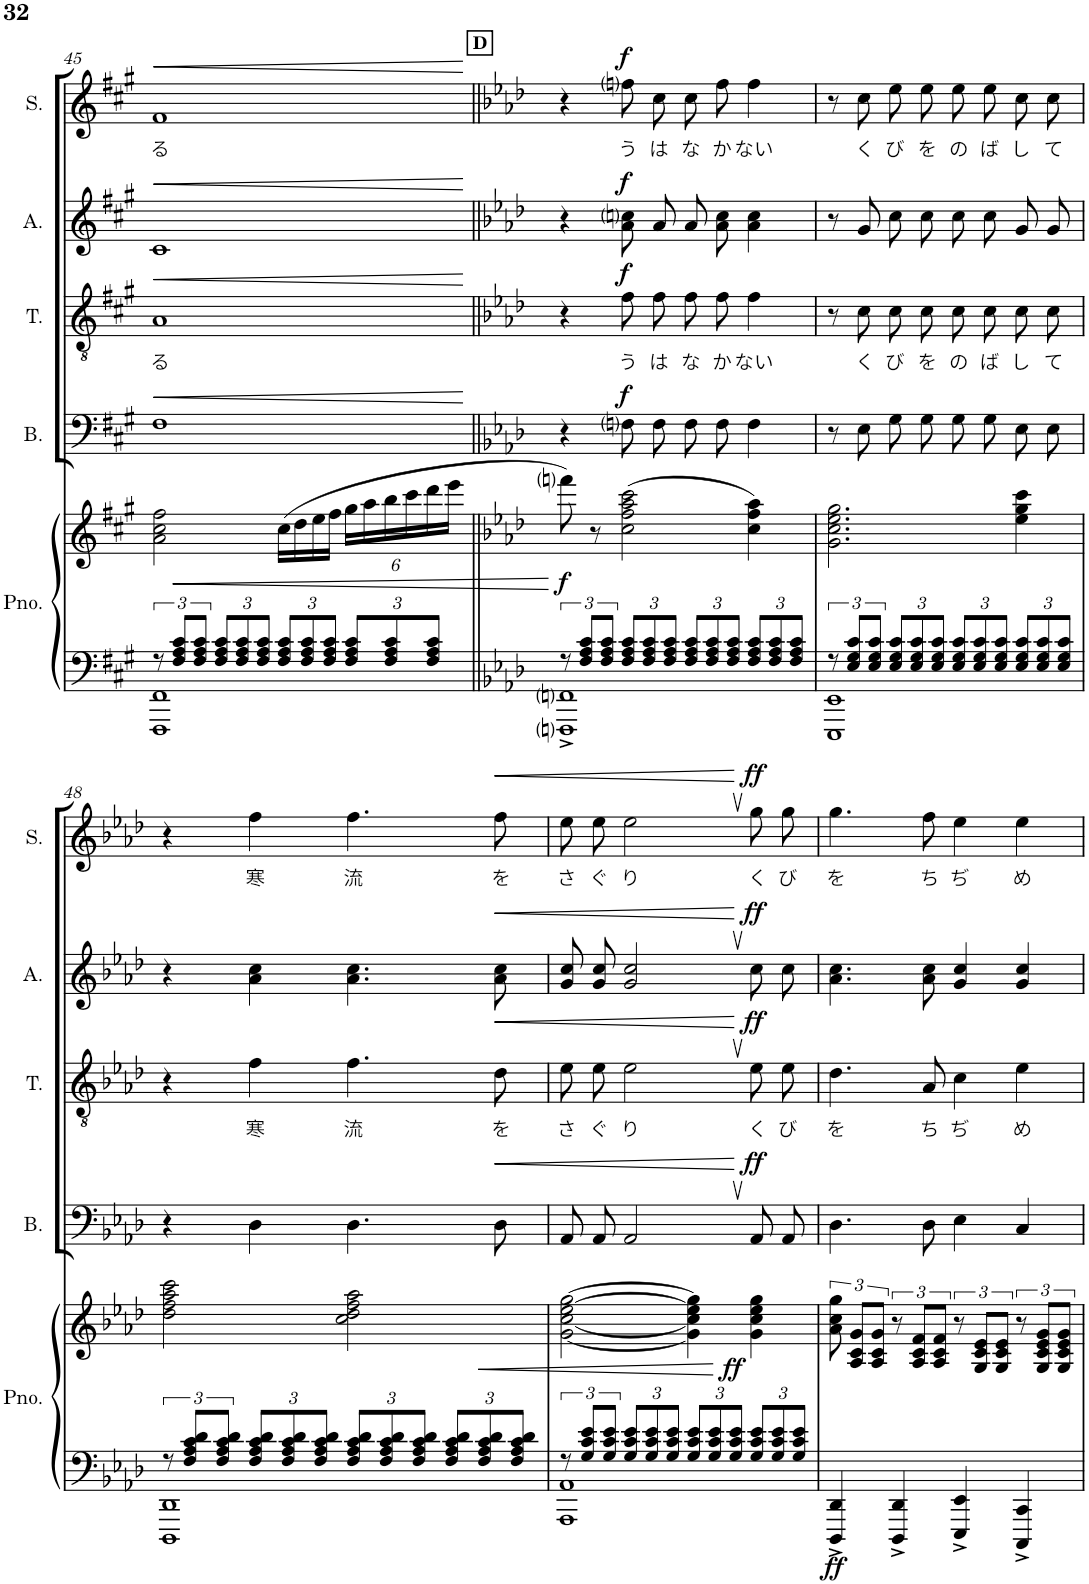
**kern	**kern	**dynam	**kern	**dynam	**kern	**text	**dynam	**kern	**dynam	**kern	**text	**dynam
*part5	*part5	*part5	*part4	*part4	*part3	*part3	*part3	*part2	*part2	*part1	*part1	*part1
*staff6	*staff5	*staff5/6	*staff4	*staff4	*staff3	*staff3	*staff3	*staff2	*staff2	*staff1	*staff1	*staff1
*I"Piano	*	*	*I"Bass	*	*I"Tenor	*	*	*I"Alto	*	*I"Soprano	*	*
*I'Pno.	*	*	*I'B.	*	*I'T.	*	*	*I'A.	*	*I'S.	*	*
!!LO:PB:g=z
*clefF4	*clefG2	*	*clefF4	*	*clefGv2	*	*	*clefG2	*	*clefG2	*	*
*k[f#c#g#]	*k[f#c#g#]	*	*k[f#c#g#]	*	*k[f#c#g#]	*	*	*k[f#c#g#]	*	*k[f#c#g#]	*	*
*M4/4	*M4/4	*	*M4/4	*	*M4/4	*	*	*M4/4	*	*M4/4	*	*
=45	=45	=45	=45	=45	=45	=45	=45	=45	=45	=45	=45	=45
*^	*	*	*	*	*	*	*	*	*	*	*	*
!	!	!	!	!	!LO:HP:b	!	!LO:LY:b	!LO:HP:b	!	!LO:HP:b	!	!LO:LY:b	!LO:HP:b
12r	1FFF# 1FF#	2a\ 2cc#\ 2ff#\	.	1F#	<	1A	る	<	1c#	<	1f#	る	<
12F#/ 12A/ 12c#/L	.	.	.	.	.	.	.	.	.	.	.	.	.
12F#/ 12A/ 12c#/J	.	.	.	.	.	.	.	.	.	.	.	.	.
*Xbrackettup	*	*	*	*	*	*	*	*	*	*	*	*	*
12F#/ 12A/ 12c#/L	.	.	.	.	.	.	.	.	.	.	.	.	.
12F#/ 12A/ 12c#/	.	.	.	.	.	.	.	.	.	.	.	.	.
12F#/ 12A/ 12c#/J	.	.	.	.	.	.	.	.	.	.	.	.	.
12F#/ 12A/ 12c#/L	.	(16cc#\LL	.	.	.	.	.	.	.	.	.	.	.
.	.	16dd\	.	.	.	.	.	.	.	.	.	.	.
12F#/ 12A/ 12c#/	.	.	.	.	.	.	.	.	.	.	.	.	.
.	.	16ee\	.	.	.	.	.	.	.	.	.	.	.
12F#/ 12A/ 12c#/J	.	.	.	.	.	.	.	.	.	.	.	.	.
.	.	16ff#\JJ	.	.	.	.	.	.	.	.	.	.	.
*	*	*Xbrackettup	*	*	*	*	*	*	*	*	*	*	*
12F#/ 12A/ 12c#/L	.	24gg#\LL	.	.	.	.	.	.	.	.	.	.	.
.	.	24aa\	.	.	.	.	.	.	.	.	.	.	.
12F#/ 12A/ 12c#/	.	24bb\	.	.	.	.	.	.	.	.	.	.	.
.	.	24ccc#\	.	.	.	.	.	.	.	.	.	.	.
12F#/ 12A/ 12c#/J	.	24ddd\	.	.	.	.	.	.	.	.	.	.	.
.	.	24eee\JJ	.	.	.	.	.	.	.	.	.	.	.
!!LO:REH:place=s1:a:B:cj:fs=9:t=D
=46||	=46||	=46||	=46||	=46||	=46||	=46||	=46||	=46||	=46||	=46||	=46||	=46||	=46||
*k[b-e-a-d-]	*	*k[b-e-a-d-]	*	*k[b-e-a-d-]	*	*k[b-e-a-d-]	*	*	*k[b-e-a-d-]	*	*k[b-e-a-d-]	*	*
*brackettup	*	*	*	*	*	*	*	*	*	*	*	*	*
!	!	!	!LO:DY:a=2	!	!	!	!	!	!	!	!	!	!
12r	1FFFni^ 1FFni^	8fffni\)	f	4r	.	4r	.	.	4r	.	4r	.	.
12F/ 12A-/ 12c/L	.	.	.	.	.	.	.	.	.	.	.	.	.
.	.	8r	.	.	.	.	.	.	.	.	.	.	.
12F/ 12A-/ 12c/J	.	.	.	.	.	.	.	.	.	.	.	.	.
*Xbrackettup	*	*	*	*	*	*	*	*	*	*	*	*	*
!	!	!	!	!	!LO:DY:a	!	!LO:LY:b	!LO:DY:a	!	!LO:DY:a	!	!LO:LY:b	!LO:DY:a
12F/ 12A-/ 12c/L	.	(2cc\ 2ff\ 2aa-\ 2ccc\	.	8Fni\L	f	8f\L	う	f	8a-/ 8ccni/L	f	8ffni\L	う	f
12F/ 12A-/ 12c/	.	.	.	.	.	.	.	.	.	.	.	.	.
!	!	!	!	!	!	!	!LO:LY:b	!	!	!	!	!LO:LY:b	!
.	.	.	.	8F\J	.	8f\J	は	.	8a-/J	.	8cc\J	は	.
12F/ 12A-/ 12c/J	.	.	.	.	.	.	.	.	.	.	.	.	.
!	!	!	!	!	!	!	!LO:LY:b	!	!	!	!	!LO:LY:b	!
12F/ 12A-/ 12c/L	.	.	.	8F\L	.	8f\L	な	.	8a-\L	.	8cc\L	な	.
12F/ 12A-/ 12c/	.	.	.	.	.	.	.	.	.	.	.	.	.
!	!	!	!	!	!	!	!LO:LY:b	!	!	!	!	!LO:LY:b	!
.	.	.	.	8F\J	.	8f\J	か	.	8a-\ 8cc\J	.	8ff\J	か	.
12F/ 12A-/ 12c/J	.	.	.	.	.	.	.	.	.	.	.	.	.
!	!	!	!	!	!	!	!LO:LY:b	!	!	!	!	!LO:LY:b	!
12F/ 12A-/ 12c/L	.	4cc\ 4ff\ 4aa-\)	.	4F\	.	4f\	ない	.	4a-\ 4cc\	.	4ff\	ない	.
12F/ 12A-/ 12c/	.	.	.	.	.	.	.	.	.	.	.	.	.
12F/ 12A-/ 12c/J	.	.	.	.	.	.	.	.	.	.	.	.	.
=47	=47	=47	=47	=47	=47	=47	=47	=47	=47	=47	=47	=47	=47
*brackettup	*	*	*	*	*	*	*	*	*	*	*	*	*
12r	1EEE- 1EE-	2.g\ 2.cc\ 2.ee-\ 2.gg\	.	8r	.	8r	.	.	8r	.	8r	.	.
12E-/ 12G/ 12c/L	.	.	.	.	.	.	.	.	.	.	.	.	.
!	!	!	!	!	!	!	!LO:LY:b	!	!	!	!	!LO:LY:b	!
.	.	.	.	8E-\	.	8c\	く	.	8g/	.	8cc\	く	.
12E-/ 12G/ 12c/J	.	.	.	.	.	.	.	.	.	.	.	.	.
*Xbrackettup	*	*	*	*	*	*	*	*	*	*	*	*	*
!	!	!	!	!	!	!	!LO:LY:b	!	!	!	!	!LO:LY:b	!
12E-/ 12G/ 12c/L	.	.	.	8G\L	.	8c\L	び	.	8cc\L	.	8ee-\L	び	.
12E-/ 12G/ 12c/	.	.	.	.	.	.	.	.	.	.	.	.	.
!	!	!	!	!	!	!	!LO:LY:b	!	!	!	!	!LO:LY:b	!
.	.	.	.	8G\J	.	8c\J	を	.	8cc\J	.	8ee-\J	を	.
12E-/ 12G/ 12c/J	.	.	.	.	.	.	.	.	.	.	.	.	.
!	!	!	!	!	!	!	!LO:LY:b	!	!	!	!	!LO:LY:b	!
12E-/ 12G/ 12c/L	.	.	.	8G\L	.	8c\L	の	.	8cc\L	.	8ee-\L	の	.
12E-/ 12G/ 12c/	.	.	.	.	.	.	.	.	.	.	.	.	.
!	!	!	!	!	!	!	!LO:LY:b	!	!	!	!	!LO:LY:b	!
.	.	.	.	8G\J	.	8c\J	ば	.	8cc\J	.	8ee-\J	ば	.
12E-/ 12G/ 12c/J	.	.	.	.	.	.	.	.	.	.	.	.	.
!	!	!	!	!	!	!	!LO:LY:b	!	!	!	!	!LO:LY:b	!
12E-/ 12G/ 12c/L	.	4ee-\ 4gg\ 4ccc\	.	8E-\L	.	8c\L	し	.	8g/L	.	8cc\L	し	.
12E-/ 12G/ 12c/	.	.	.	.	.	.	.	.	.	.	.	.	.
!	!	!	!	!	!	!	!LO:LY:b	!	!	!	!	!LO:LY:b	!
.	.	.	.	8E-\J	.	8c\J	て	.	8g/J	.	8cc\J	て	.
12E-/ 12G/ 12c/J	.	.	.	.	.	.	.	.	.	.	.	.	.
!!LO:LB:g=z
=48	=48	=48	=48	=48	=48	=48	=48	=48	=48	=48	=48	=48	=48
*brackettup	*	*	*	*	*	*	*	*	*	*	*	*	*
12r	1DDD- 1DD-	2dd-\ 2ff\ 2aa-\ 2ccc\	.	4r	.	4r	.	.	4r	.	4r	.	.
12F/ 12A-/ 12c/ 12d-/L	.	.	.	.	.	.	.	.	.	.	.	.	.
12F/ 12A-/ 12c/ 12d-/J	.	.	.	.	.	.	.	.	.	.	.	.	.
*Xbrackettup	*	*	*	*	*	*	*	*	*	*	*	*	*
!	!	!	!	!	!	!	!LO:LY:b	!	!	!	!	!LO:LY:b	!
12F/ 12A-/ 12c/ 12d-/L	.	.	.	4D-\	.	4f\	寒	.	4a-\ 4cc\	.	4ff\	寒	.
12F/ 12A-/ 12c/ 12d-/	.	.	.	.	.	.	.	.	.	.	.	.	.
12F/ 12A-/ 12c/ 12d-/J	.	.	.	.	.	.	.	.	.	.	.	.	.
!	!	!	!	!	!	!	!LO:LY:b	!	!	!	!	!LO:LY:b	!
12F/ 12A-/ 12c/ 12d-/L	.	2cc\ 2dd-\ 2ff\ 2aa-\	.	4.D-\	.	4.f\	流	.	4.a-\ 4.cc\	.	4.ff\	流	.
12F/ 12A-/ 12c/ 12d-/	.	.	.	.	.	.	.	.	.	.	.	.	.
12F/ 12A-/ 12c/ 12d-/J	.	.	.	.	.	.	.	.	.	.	.	.	.
12F/ 12A-/ 12c/ 12d-/L	.	.	.	.	.	.	.	.	.	.	.	.	.
12F/ 12A-/ 12c/ 12d-/	.	.	.	.	.	.	.	.	.	.	.	.	.
!	!	!	!	!	!	!	!LO:LY:b	!	!	!	!	!LO:LY:b	!
.	.	.	.	8D-\	.	8d-\	を	.	8a-\ 8cc\	.	8ff\	を	.
12F/ 12A-/ 12c/ 12d-/J	.	.	.	.	.	.	.	.	.	.	.	.	.
=49	=49	=49	=49	=49	=49	=49	=49	=49	=49	=49	=49	=49	=49
*brackettup	*	*	*	*	*	*	*	*	*	*	*	*	*
!	!	!	!	!	!	!	!LO:LY:b	!	!	!	!	!LO:LY:b	!
12r	1AAA- 1AA-	[2g\ [2cc\ [2ee-\ [2gg\	.	8AA-/L	.	8e-\L	さ	.	8g/ 8cc/L	.	8ee-\L	さ	.
12G/ 12c/ 12e-/L	.	.	.	.	.	.	.	.	.	.	.	.	.
!	!	!	!	!	!	!	!LO:LY:b	!	!	!	!	!LO:LY:b	!
.	.	.	.	8AA-/J	.	8e-\J	ぐ	.	8g/ 8cc/J	.	8ee-\J	ぐ	.
12G/ 12c/ 12e-/J	.	.	.	.	.	.	.	.	.	.	.	.	.
*Xbrackettup	*	*	*	*	*	*	*	*	*	*	*	*	*
!	!	!	!	!	!	!	!LO:LY:b	!	!	!	!	!LO:LY:b	!
12G/ 12c/ 12e-/L	.	.	.	2AA-,/	.	2e-,\	り	.	2g/, 2cc/,	.	2ee-,\	り	.
12G/ 12c/ 12e-/	.	.	.	.	.	.	.	.	.	.	.	.	.
12G/ 12c/ 12e-/J	.	.	.	.	.	.	.	.	.	.	.	.	.
12G/ 12c/ 12e-/L	.	4g\] 4cc\] 4ee-\] 4gg\]	.	.	.	.	.	.	.	.	.	.	.
12G/ 12c/ 12e-/	.	.	.	.	.	.	.	.	.	.	.	.	.
!	!	!	!LO:DY:a=2	!	!	!	!	!	!	!	!	!	!
12G/ 12c/ 12e-/J	.	.	ff	.	.	.	.	.	.	.	.	.	.
!	!	!	!	!	!LO:DY:n=1:a	!	!LO:LY:b	!LO:DY:n=1:a	!	!LO:DY:n=1:a	!	!LO:LY:b	!LO:DY:n=1:a
12G/ 12c/ 12e-/L	.	4g\ 4cc\ 4ee-\ 4gg\	.	8AA-/L	[ ff	8e-\L	く	[ ff	8cc\L	[ ff	8gg\L	く	[ ff
12G/ 12c/ 12e-/	.	.	.	.	.	.	.	.	.	.	.	.	.
!	!	!	!	!	!	!	!LO:LY:b	!	!	!	!	!LO:LY:b	!
.	.	.	.	8AA-/J	.	8e-\J	び	.	8cc\J	.	8gg\J	び	.
12G/ 12c/ 12e-/J	.	.	.	.	.	.	.	.	.	.	.	.	.
*v	*v	*	*	*	*	*	*	*	*	*	*	*	*
=50	=50	=50	=50	=50	=50	=50	=50	=50	=50	=50	=50	=50
*	*brackettup	*	*	*	*	*	*	*	*	*	*	*
!	!	!LO:DY:b=2	!	!	!	!LO:LY:b	!	!	!	!	!LO:LY:b	!
4DDD-/^ 4DD-/^	12a-\ 12cc\ 12gg\	ff	4.D-\	.	4.d-\	を	.	4.a-\ 4.cc\	.	4.gg\	を	.
.	12A-/ 12c/ 12g/L	.	.	.	.	.	.	.	.	.	.	.
.	12A-/ 12c/ 12g/J	.	.	.	.	.	.	.	.	.	.	.
4DDD-/^ 4DD-/^	12r	.	.	.	.	.	.	.	.	.	.	.
.	12A-/ 12c/ 12f/L	.	.	.	.	.	.	.	.	.	.	.
!	!	!	!	!	!	!LO:LY:b	!	!	!	!	!LO:LY:b	!
.	.	.	8D-\	.	8A-/	ち	.	8a-\ 8cc\	.	8ff\	ち	.
.	12A-/ 12c/ 12f/J	.	.	.	.	.	.	.	.	.	.	.
!	!	!	!	!	!	!LO:LY:b	!	!	!	!	!LO:LY:b	!
4EEE-/^ 4EE-/^	12r	.	4E-\	.	4c\	ぢ	.	4g/ 4cc/	.	4ee-\	ぢ	.
.	12G/ 12c/ 12e-/L	.	.	.	.	.	.	.	.	.	.	.
.	12G/ 12c/ 12e-/J	.	.	.	.	.	.	.	.	.	.	.
!	!	!	!	!	!	!LO:LY:b	!	!	!	!	!LO:LY:b	!
4CCC/^ 4CC/^	12r	.	4C/	.	4e-\	め	.	4g/ 4cc/	.	4ee-\	め	.
.	12G/ 12c/ 12e-/ 12g/L	.	.	.	.	.	.	.	.	.	.	.
.	12G/ 12c/ 12e-/ 12g/J	.	.	.	.	.	.	.	.	.	.	.
=	=	=	=	=	=	=	=	=	=	=	=	=
*-	*-	*-	*-	*-	*-	*-	*-	*-	*-	*-	*-	*-
